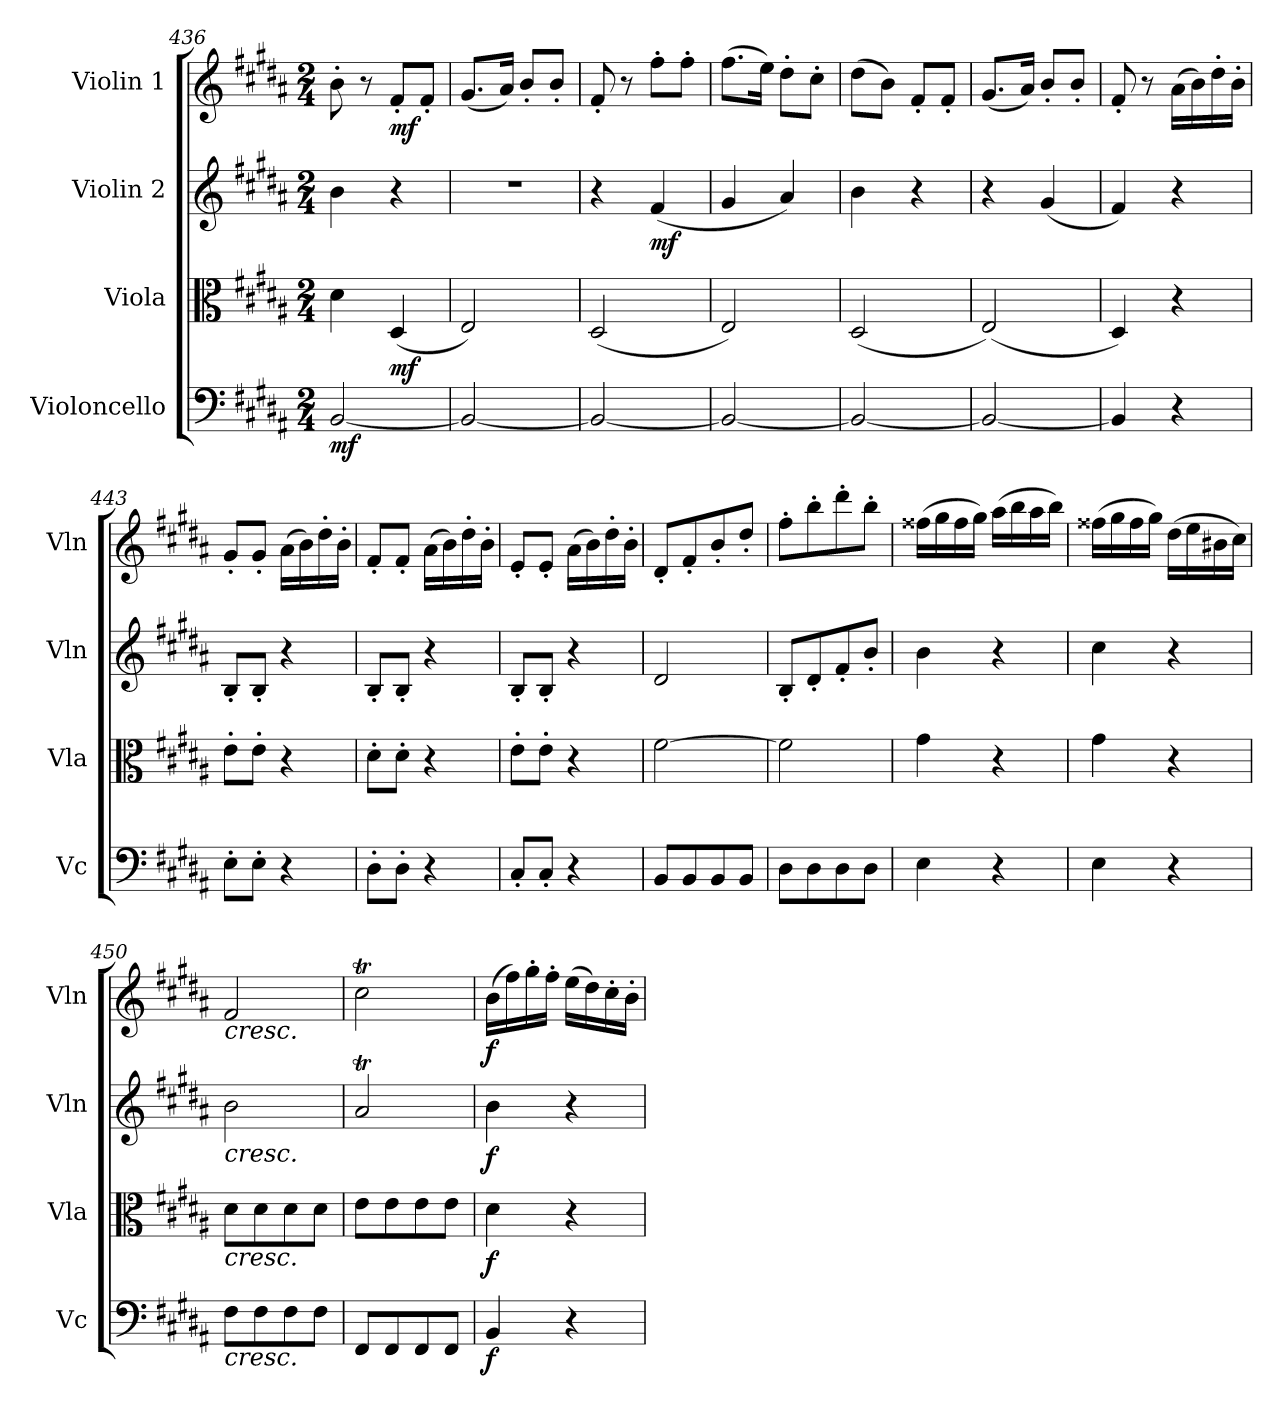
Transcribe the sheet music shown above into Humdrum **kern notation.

**kern	**dynam	**kern	**dynam	**kern	**dynam	**kern	**dynam
*part4	*part4	*part3	*part3	*part2	*part2	*part1	*part1
*staff4	*staff4	*staff3	*staff3	*staff2	*staff2	*staff1	*staff1
*I"Violoncello	*	*I"Viola	*	*I"Violin 2	*	*I"Violin 1	*
*I'Vc	*	*I'Vla	*	*I'Vln	*	*I'Vln	*
*clefF4	*	*clefC3	*	*clefG2	*	*clefG2	*
*k[f#c#g#d#a#]	*	*k[f#c#g#d#a#]	*	*k[f#c#g#d#a#]	*	*k[f#c#g#d#a#]	*
*M2/4	*	*M2/4	*	*M2/4	*	*M2/4	*
=436	=436	=436	=436	=436	=436	=436	=436
!	!LO:DY:b	!	!	!	!	!	!
[2BB/	mf	4d#\	.	4b\	.	8b'\	.
.	.	.	.	.	.	8r	.
!	!	!	!LO:DY:b	!	!	!	!LO:DY:b
.	.	(<4D#/	mf	4r	.	8f#'/L	mf
.	.	.	.	.	.	8f#'/J	.
=437	=437	=437	=437	=437	=437	=437	=437
2BB/_	.	2E/)	.	2r	.	(<8.g#/L	.
.	.	.	.	.	.	16a#/Jk)	.
.	.	.	.	.	.	8b'/L	.
.	.	.	.	.	.	8b'/J	.
=438	=438	=438	=438	=438	=438	=438	=438
2BB/_	.	(<2D#/	.	4r	.	8f#'/	.
.	.	.	.	.	.	8r	.
!	!	!	!	!	!LO:DY:b	!	!
.	.	.	.	(<4f#/	mf	8ff#'\L	.
.	.	.	.	.	.	8ff#'\J	.
=439	=439	=439	=439	=439	=439	=439	=439
2BB/_	.	2E/)	.	4g#/	.	(>8.ff#\L	.
.	.	.	.	.	.	16ee\Jk)	.
.	.	.	.	4a#/)	.	8dd#'\L	.
.	.	.	.	.	.	8cc#'\J	.
=440	=440	=440	=440	=440	=440	=440	=440
2BB/_	.	(<2D#/	.	4b\	.	(>8dd#\L	.
.	.	.	.	.	.	8b\J)	.
.	.	.	.	4r	.	8f#'/L	.
.	.	.	.	.	.	8f#'/J	.
!!LO:LB:g=z
=441	=441	=441	=441	=441	=441	=441	=441
2BB/_	.	(<2E/)	.	4r	.	(<8.g#/L	.
.	.	.	.	.	.	16a#/Jk)	.
.	.	.	.	(<4g#/	.	8b'/L	.
.	.	.	.	.	.	8b'/J	.
=442	=442	=442	=442	=442	=442	=442	=442
4BB/]	.	4D#/)	.	4f#/)	.	8f#'/	.
.	.	.	.	.	.	8r	.
4r	.	4r	.	4r	.	(>16a#\LL	.
.	.	.	.	.	.	16b\)	.
.	.	.	.	.	.	16dd#'\	.
.	.	.	.	.	.	16b'\JJ	.
=443	=443	=443	=443	=443	=443	=443	=443
8E'\L	.	8e'\L	.	8B'/L	.	8g#'/L	.
8E'\J	.	8e'\J	.	8B'/J	.	8g#'/J	.
4r	.	4r	.	4r	.	(>16a#\LL	.
.	.	.	.	.	.	16b\)	.
.	.	.	.	.	.	16dd#'\	.
.	.	.	.	.	.	16b'\JJ	.
=444	=444	=444	=444	=444	=444	=444	=444
8D#'\L	.	8d#'\L	.	8B'/L	.	8f#'/L	.
8D#'\J	.	8d#'\J	.	8B'/J	.	8f#'/J	.
4r	.	4r	.	4r	.	(>16a#\LL	.
.	.	.	.	.	.	16b\)	.
.	.	.	.	.	.	16dd#'\	.
.	.	.	.	.	.	16b'\JJ	.
=445	=445	=445	=445	=445	=445	=445	=445
8C#'/L	.	8e'\L	.	8B'/L	.	8e'/L	.
8C#'/J	.	8e'\J	.	8B'/J	.	8e'/J	.
4r	.	4r	.	4r	.	(>16a#\LL	.
.	.	.	.	.	.	16b\)	.
.	.	.	.	.	.	16dd#'\	.
.	.	.	.	.	.	16b'\JJ	.
=446	=446	=446	=446	=446	=446	=446	=446
8BB/L	.	[2f#\	.	2d#/	.	8d#'/L	.
8BB/	.	.	.	.	.	8f#'/	.
8BB/	.	.	.	.	.	8b'/	.
8BB/J	.	.	.	.	.	8dd#'/J	.
=447	=447	=447	=447	=447	=447	=447	=447
8D#\L	.	2f#\]	.	8B'/L	.	8ff#'\L	.
8D#\	.	.	.	8d#'/	.	8bb'\	.
8D#\	.	.	.	8f#'/	.	8ddd#'\	.
8D#\J	.	.	.	8b'/J	.	8bb'\J	.
!!LO:LB:g=z
=448	=448	=448	=448	=448	=448	=448	=448
4E\	.	4g#\	.	4b\	.	(>16ff##X\LL	.
.	.	.	.	.	.	16gg#\	.
.	.	.	.	.	.	16ff##\	.
.	.	.	.	.	.	16gg#\JJ)	.
4r	.	4r	.	4r	.	(>16aa#\LL	.
.	.	.	.	.	.	16bb\	.
.	.	.	.	.	.	16aa#\	.
.	.	.	.	.	.	16bb\JJ)	.
=449	=449	=449	=449	=449	=449	=449	=449
4E\	.	4g#\	.	4cc#\	.	(>16ff##X\LL	.
.	.	.	.	.	.	16gg#\	.
.	.	.	.	.	.	16ff##\	.
.	.	.	.	.	.	16gg#\JJ)	.
4r	.	4r	.	4r	.	(>16dd#\LL	.
.	.	.	.	.	.	16ee\	.
.	.	.	.	.	.	16b#X\	.
.	.	.	.	.	.	16cc#\JJ)	.
=450	=450	=450	=450	=450	=450	=450	=450
!	!	!	!	!	!	!LO:TX:b:i:t=cresc.	!
!	!	!	!	!LO:TX:b:i:t=cresc.	!	!	!
!	!	!LO:TX:b:i:t=cresc.	!	!	!	!	!
!LO:TX:b:i:t=cresc.	!	!	!	!	!	!	!
8F#\L	.	8d#\L	.	2b\	.	2f#/	.
8F#\	.	8d#\	.	.	.	.	.
8F#\	.	8d#\	.	.	.	.	.
8F#\J	.	8d#\J	.	.	.	.	.
=451	=451	=451	=451	=451	=451	=451	=451
8FF#/L	.	8e\L	.	2a#t/	.	2cc#T\	.
8FF#/	.	8e\	.	.	.	.	.
8FF#/	.	8e\	.	.	.	.	.
8FF#/J	.	8e\J	.	.	.	.	.
=452	=452	=452	=452	=452	=452	=452	=452
!	!LO:DY:b	!	!LO:DY:b	!	!LO:DY:b	!	!LO:DY:b
4BB/	f	4d#\	f	4b\	f	(>16b\LL	f
.	.	.	.	.	.	16ff#\)	.
.	.	.	.	.	.	16gg#'\	.
.	.	.	.	.	.	16ff#'\JJ	.
4r	.	4r	.	4r	.	(>16ee\LL	.
.	.	.	.	.	.	16dd#\)	.
.	.	.	.	.	.	16cc#'\	.
.	.	.	.	.	.	16b'\JJ	.
=	=	=	=	=	=	=	=
*-	*-	*-	*-	*-	*-	*-	*-
